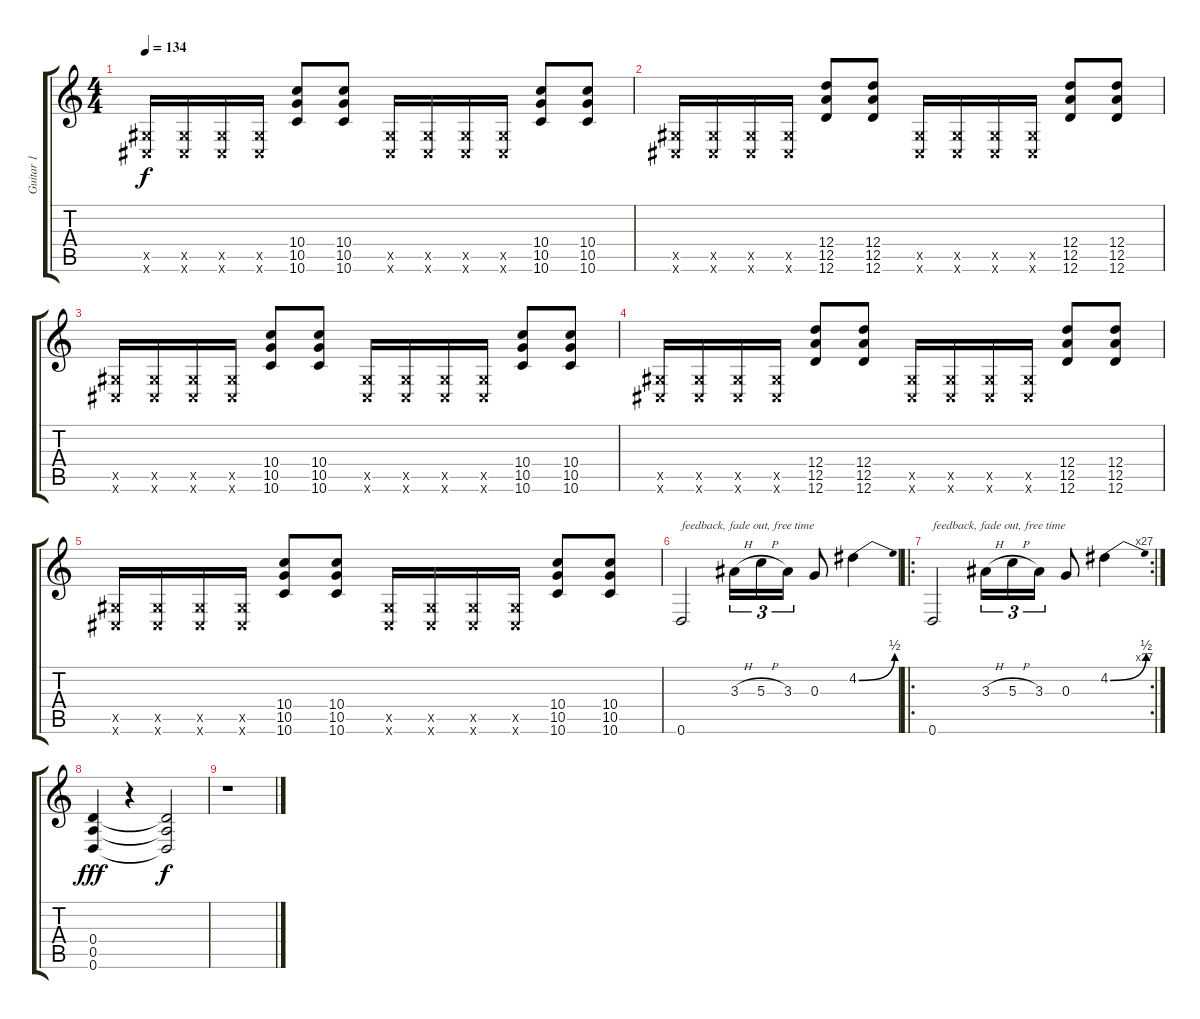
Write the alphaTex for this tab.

\track ("Guitar 1" "Guitar 1") {instrument distortionguitar}
\staff {score tabs}
\tuning (E4 B3 G3 D3 A2 D2) {hide}
\ts (4 4)
\tempo 134
\clef g2
\ks c
(-1.5{x} -1.6{x}).16{dy f} (-1.5{x} -1.6{x}).16 (-1.5{x} -1.6{x}).16 (-1.5{x} -1.6{x}).16 (10.4 10.5 10.6).8 (10.4 10.5 10.6).8 (-1.5{x} -1.6{x}).16 (-1.5{x} -1.6{x}).16 (-1.5{x} -1.6{x}).16 (-1.5{x} -1.6{x}).16 (10.4 10.5 10.6).8 (10.4 10.5 10.6).8 |
(-1.5{x} -1.6{x}).16 (-1.5{x} -1.6{x}).16 (-1.5{x} -1.6{x}).16 (-1.5{x} -1.6{x}).16 (12.4 12.5 12.6).8 (12.4 12.5 12.6).8 (-1.5{x} -1.6{x}).16 (-1.5{x} -1.6{x}).16 (-1.5{x} -1.6{x}).16 (-1.5{x} -1.6{x}).16 (12.4 12.5 12.6).8 (12.4 12.5 12.6).8 |
(-1.5{x} -1.6{x}).16 (-1.5{x} -1.6{x}).16 (-1.5{x} -1.6{x}).16 (-1.5{x} -1.6{x}).16 (10.4 10.5 10.6).8 (10.4 10.5 10.6).8 (-1.5{x} -1.6{x}).16 (-1.5{x} -1.6{x}).16 (-1.5{x} -1.6{x}).16 (-1.5{x} -1.6{x}).16 (10.4 10.5 10.6).8 (10.4 10.5 10.6).8 |
(-1.5{x} -1.6{x}).16 (-1.5{x} -1.6{x}).16 (-1.5{x} -1.6{x}).16 (-1.5{x} -1.6{x}).16 (12.4 12.5 12.6).8 (12.4 12.5 12.6).8 (-1.5{x} -1.6{x}).16 (-1.5{x} -1.6{x}).16 (-1.5{x} -1.6{x}).16 (-1.5{x} -1.6{x}).16 (12.4 12.5 12.6).8 (12.4 12.5 12.6).8 |
(-1.5{x} -1.6{x}).16 (-1.5{x} -1.6{x}).16 (-1.5{x} -1.6{x}).16 (-1.5{x} -1.6{x}).16 (10.4 10.5 10.6).8 (10.4 10.5 10.6).8 (-1.5{x} -1.6{x}).16 (-1.5{x} -1.6{x}).16 (-1.5{x} -1.6{x}).16 (-1.5{x} -1.6{x}).16 (10.4 10.5 10.6).8 (10.4 10.5 10.6).8 |
0.6.2{txt "feedback, fade out, free time"} 3.3{h}.16{tu (3 2)} 5.3{h}.16{tu (3 2)} 3.3.16{tu (3 2)} 0.3.8 4.2{be (bend 0 0 60 2)}.4 |
\ro
\rc 27
0.6.2{txt "feedback, fade out, free time"} 3.3{h}.16{tu (3 2)} 5.3{h}.16{tu (3 2)} 3.3.16{tu (3 2)} 0.3.8 4.2{be (bend 0 0 60 2)}.4 |
(0.4 0.5 0.6).4{dy fff} r.4 (0.4{t} 0.5{t} 0.6{t}).2{dy f} |
r.1
